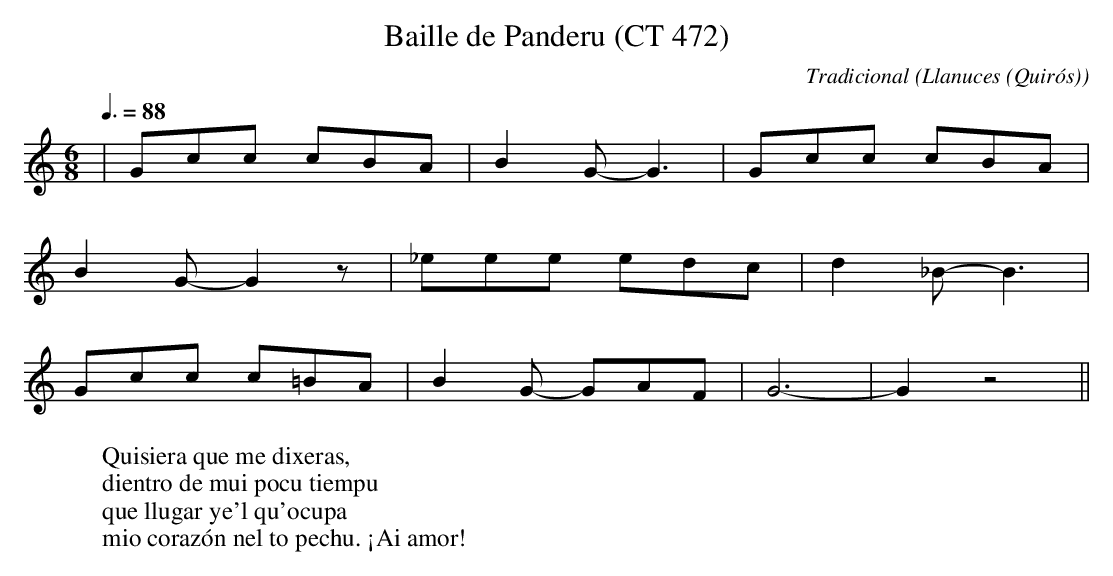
X:1
T:Baille de Panderu (CT 472)
C:Tradicional
O:Llanuces (Quirós)
M:6/8
L:1/8
Q:3/8=88
K:C
|Gcc cBA|B2G- G3|Gcc cBA|
B2G- G2z|_eee edc|d2_B- B3|
Gcc c=BA|B2G- GAF|G6-|G2 z4||
W:Quisiera que me dixeras,
W:dientro de mui pocu tiempu
W:que llugar ye'l qu'ocupa
W:mio corazón nel to pechu. ¡Ai amor!
W:
